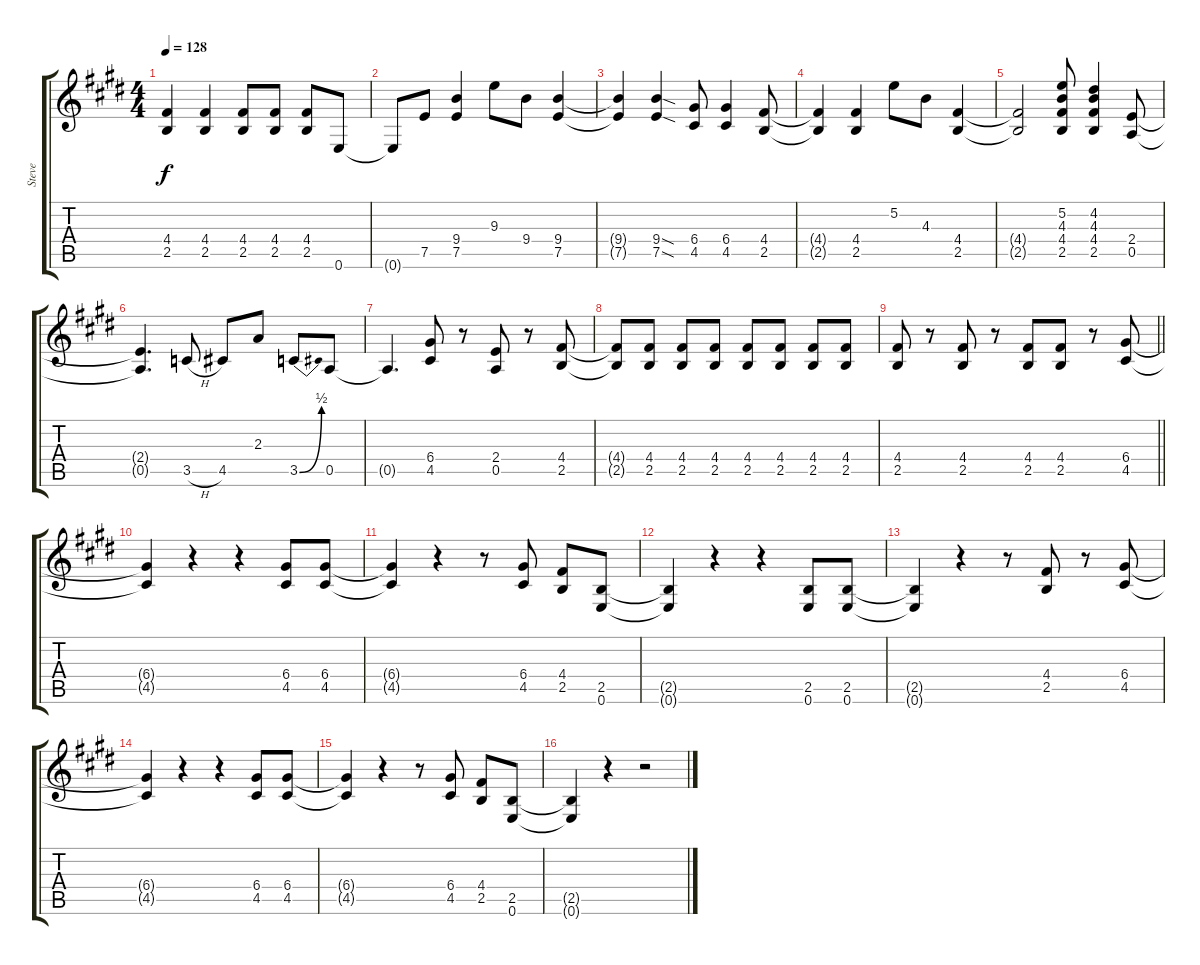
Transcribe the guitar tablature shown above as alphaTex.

\track ("Steve" "Steve") {instrument distortionguitar}
\staff {score tabs}
\tuning (E4 B3 G3 D3 A2 E2) {hide}
\ts (4 4)
\tempo 128
\clef g2
\ks c#minor
(4.4{t} 2.5{t}).4{dy f} (4.4 2.5).4 (4.4 2.5).8 (4.4 2.5).8 (4.4 2.5).8 0.6.8 |
0.6{t}.8 7.5.8 (9.4 7.5).4 9.3.8 9.4.8 (9.4 7.5).4 |
(9.4{t} 7.5{t}).4 (9.4{sod} 7.5{sod}).4 (6.4 4.5).8 (6.4 4.5).4 (4.4 2.5).8 |
(4.4{t} 2.5{t}).4 (4.4 2.5).4 5.2.8 4.3.8 (4.4 2.5).4 |
(4.4{t} 2.5{t}).2 (5.2 4.3 4.4 2.5).8 (4.2 4.3 4.4 2.5).4 (2.4 0.5).8 |
(2.4{t} 0.5{t}).4{d} 3.5{h}.8 4.5.8 2.3.8 3.5{be (bend 0 0 60 2)}.8 0.5.8 |
0.5{t}.4{d} (6.4 4.5).8 r.8 (2.4 0.5).8 r.8 (4.4 2.5).8 |
(4.4{t} 2.5{t}).8 (4.4 2.5).8 (4.4 2.5).8 (4.4 2.5).8 (4.4 2.5).8 (4.4 2.5).8 (4.4 2.5).8 (4.4 2.5).8 |
\barLineRight lightlight
(4.4 2.5).8 r.8 (4.4 2.5).8 r.8 (4.4 2.5).8 (4.4 2.5).8 r.8 (6.4 4.5).8 |
(6.4{t} 4.5{t}).4 r.4 r.4 (6.4 4.5).8 (6.4 4.5).8 |
(6.4{t} 4.5{t}).4 r.4 r.8 (6.4 4.5).8 (4.4 2.5).8 (2.5 0.6).8 |
(2.5{t} 0.6{t}).4 r.4 r.4 (2.5 0.6).8 (2.5 0.6).8 |
(2.5{t} 0.6{t}).4 r.4 r.8 (4.4 2.5).8 r.8 (6.4 4.5).8 |
(6.4{t} 4.5{t}).4 r.4 r.4 (6.4 4.5).8 (6.4 4.5).8 |
(6.4{t} 4.5{t}).4 r.4 r.8 (6.4 4.5).8 (4.4 2.5).8 (2.5 0.6).8 |
(2.5{t} 0.6{t}).4 r.4 r.2
